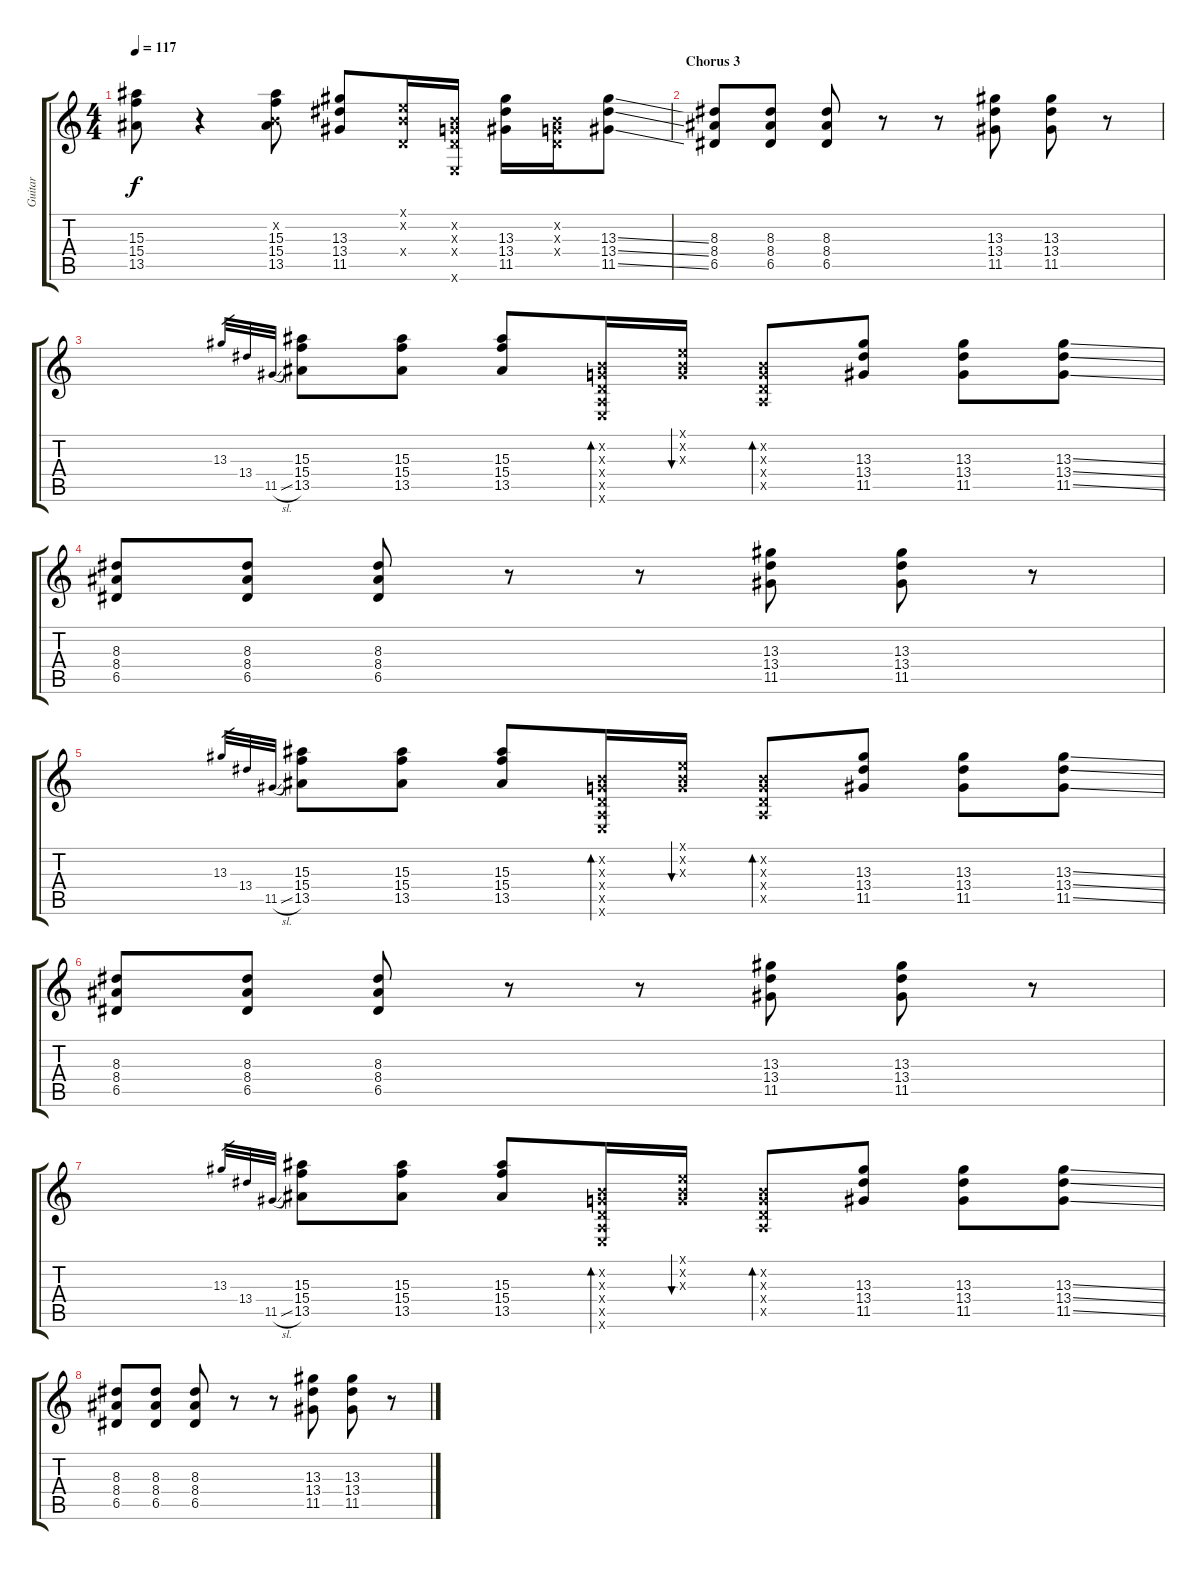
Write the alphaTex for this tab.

\track ("Guitar " "Guitar ") {instrument distortionguitar}
\staff {score tabs}
\tuning (E4 B3 G3 D3 A2 E2) {hide}
\ts (4 4)
\tempo 117
\clef g2
\ks c
(15.3 15.4 13.5).8{dy f} r.4 (0.2{x} 15.3 15.4 13.5).8 (13.3 13.4 11.5).8 (0.1{x} 0.2{x} 0.4{x}).16 (0.2{x} 0.3{x} 0.4{x} 0.6{x}).16 (13.3 13.4 11.5).16 (0.2{x} 0.3{x} 0.4{x}).16 (13.3{ss} 13.4{ss} 11.5{ss}).8 |
\section ("" "Chorus 3")
(8.3 8.4 6.5).8 (8.3 8.4 6.5).8 (8.3 8.4 6.5).8 r.8 r.8 (13.3 13.4 11.5).8 (13.3 13.4 11.5).8 r.8 |
13.3.32{gr} 13.4.32{gr} 11.5{sl}.32{gr} (15.3 15.4 13.5).8 (15.3 15.4 13.5).8 (15.3 15.4 13.5).8 (0.2{x} 0.3{x} 0.4{x} 0.5{x} 0.6{x}).16{bd 60} (0.1{x} 0.2{x} 0.3{x}).16{bu 60} (0.2{x} 0.3{x} 0.4{x} 0.5{x}).8{bd 60} (13.3 13.4 11.5).8 (13.3 13.4 11.5).8 (13.3{ss} 13.4{ss} 11.5{ss}).8 |
(8.3 8.4 6.5).8 (8.3 8.4 6.5).8 (8.3 8.4 6.5).8 r.8 r.8 (13.3 13.4 11.5).8 (13.3 13.4 11.5).8 r.8 |
13.3.32{gr} 13.4.32{gr} 11.5{sl}.32{gr} (15.3 15.4 13.5).8 (15.3 15.4 13.5).8 (15.3 15.4 13.5).8 (0.2{x} 0.3{x} 0.4{x} 0.5{x} 0.6{x}).16{bd 60} (0.1{x} 0.2{x} 0.3{x}).16{bu 60} (0.2{x} 0.3{x} 0.4{x} 0.5{x}).8{bd 60} (13.3 13.4 11.5).8 (13.3 13.4 11.5).8 (13.3{ss} 13.4{ss} 11.5{ss}).8 |
(8.3 8.4 6.5).8 (8.3 8.4 6.5).8 (8.3 8.4 6.5).8 r.8 r.8 (13.3 13.4 11.5).8 (13.3 13.4 11.5).8 r.8 |
13.3.32{gr} 13.4.32{gr} 11.5{sl}.32{gr} (15.3 15.4 13.5).8 (15.3 15.4 13.5).8 (15.3 15.4 13.5).8 (0.2{x} 0.3{x} 0.4{x} 0.5{x} 0.6{x}).16{bd 60} (0.1{x} 0.2{x} 0.3{x}).16{bu 60} (0.2{x} 0.3{x} 0.4{x} 0.5{x}).8{bd 60} (13.3 13.4 11.5).8 (13.3 13.4 11.5).8 (13.3{ss} 13.4{ss} 11.5{ss}).8 |
(8.3 8.4 6.5).8 (8.3 8.4 6.5).8 (8.3 8.4 6.5).8 r.8 r.8 (13.3 13.4 11.5).8 (13.3 13.4 11.5).8 r.8
